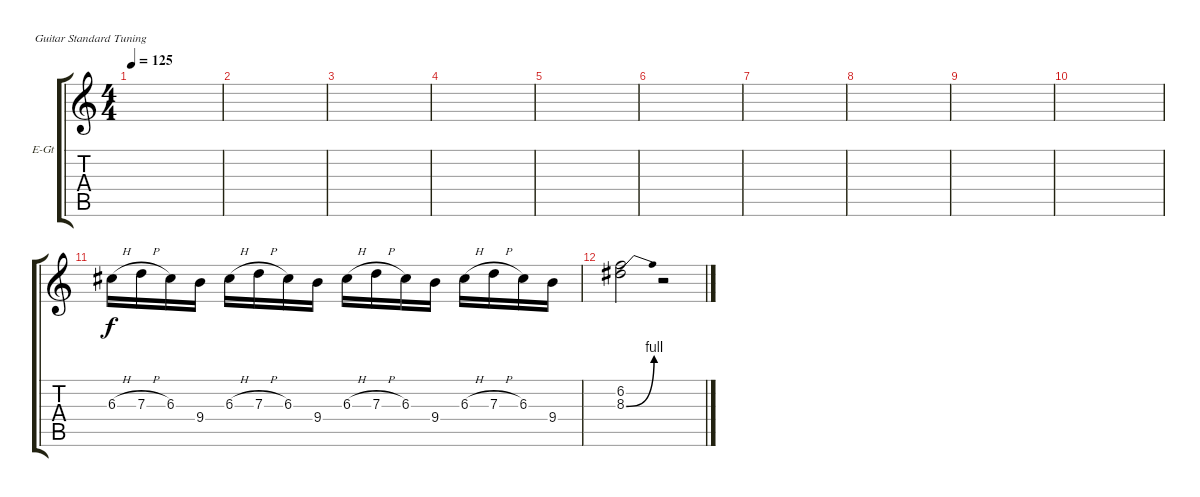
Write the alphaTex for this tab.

\defaultSystemsLayout 4
\bracketExtendMode groupsimilarinstruments
\firstSystemTrackNameOrientation horizontal
\otherSystemsTrackNameOrientation horizontal
\track ("Extra Guitar #1" "E-Gt") {instrument distortionguitar}
\staff {score tabs}
\tuning (E4 B3 G3 D3 A2 E2)
\ts (4 4)
\tempo 125
\clef g2
\ks c
|
|
|
|
|
|
|
|
|
|
6.3{h}.16 7.3{h}.16 6.3.16 9.4.16 6.3{h}.16 7.3{h}.16 6.3.16 9.4.16 6.3{h}.16 7.3{h}.16 6.3.16 9.4.16 6.3{h}.16 7.3{h}.16 6.3.16 9.4.16 |
(6.2 8.3{be (bend 0 0 15 4)}).2 r.2
